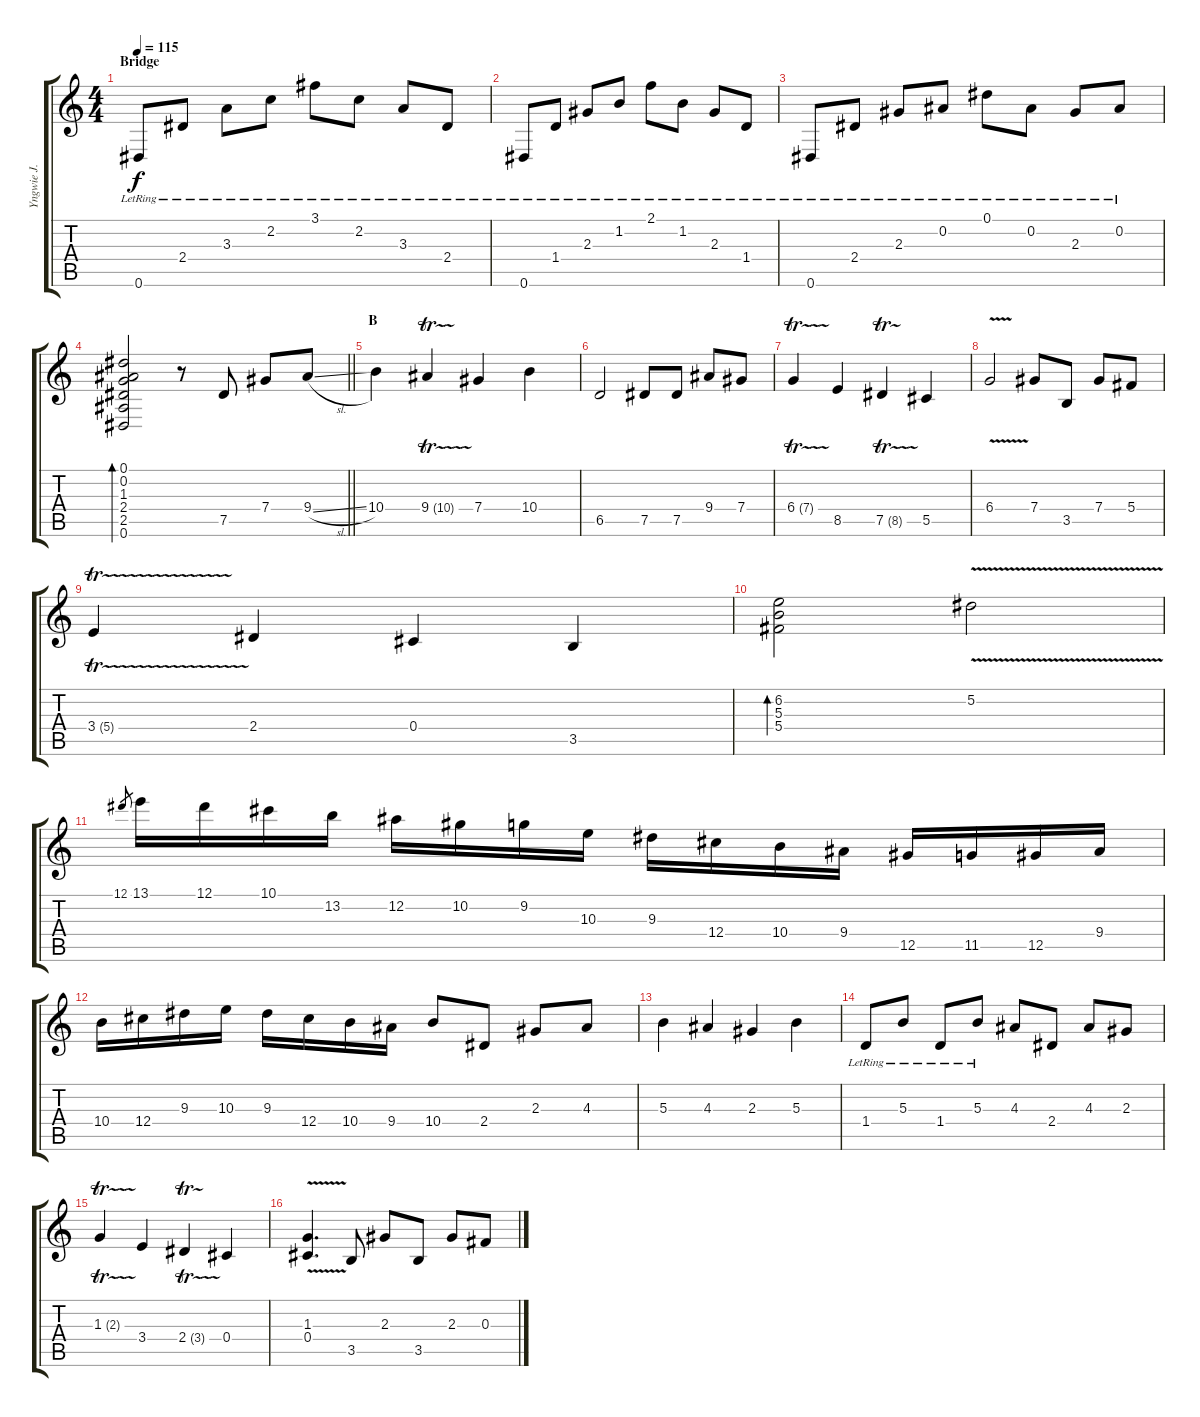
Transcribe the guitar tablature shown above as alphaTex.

\track ("Yngwie J. Malmsteen" "Yngwie J. ") {instrument acousticguitarnylon}
\staff {score tabs}
\tuning (Eb4 Bb3 Gb3 Db3 Ab2 Eb2) {hide}
\ts (4 4)
\section ("" "Bridge")
\tempo 115
\clef g2
\ks c
0.6{lr}.8{dy f} 2.4{lr}.8 3.3{lr}.8 2.2{lr}.8 3.1{lr}.8 2.2{lr}.8 3.3{lr}.8 2.4{lr}.8 |
0.6{lr}.8 1.4{lr}.8 2.3{lr}.8 1.2{lr}.8 2.1{lr}.8 1.2{lr}.8 2.3{lr}.8 1.4{lr}.8 |
0.6{lr}.8 2.4{lr}.8 2.3{lr}.8 0.2{lr}.8 0.1{lr}.8 0.2{lr}.8 2.3{lr}.8 0.2{lr}.8 |
\barLineRight lightlight
(0.1 0.2 1.3 2.4 2.5 0.6).2{bd 240} r.8 7.5.8 7.4.8 9.4{sl}.8 |
\section ("" "B")
10.4.4 9.4{tr (10 32)}.4 7.4.4 10.4.4 |
6.5.2 7.5.8 7.5.8 9.4.8 7.4.8 |
6.4{tr (7 32)}.4 8.5.4 7.5{tr (8 32)}.4 5.5.4 |
6.4{v}.2 7.4.8 3.5.8 7.4.8 5.4.8 |
3.4{tr (5 32)}.4 2.4.4 0.4.4 3.5.4 |
(6.2 5.3 5.4).2{bd 240} 5.2{v}.2 |
12.1.8{gr} 13.1.16 12.1.16 10.1.16 13.2.16 12.2.16 10.2.16 9.2.16 10.3.16 9.3.16 12.4.16 10.4.16 9.4.16 12.5.16 11.5.16 12.5.16 9.4.16 |
10.4.16 12.4.16 9.3.16 10.3.16 9.3.16 12.4.16 10.4.16 9.4.16 10.4.8 2.4.8 2.3.8 4.3.8 |
5.3.4 4.3.4 2.3.4 5.3.4 |
1.4{lr}.8 5.3{lr}.8 1.4{lr}.8 5.3{lr}.8 4.3.8 2.4.8 4.3.8 2.3.8 |
1.3{tr (2 32)}.4 3.4.4 2.4{tr (3 32)}.4 0.4.4 |
(1.3{v} 0.4).4{d} 3.5.8 2.3.8 3.5.8 2.3.8 0.3.8
